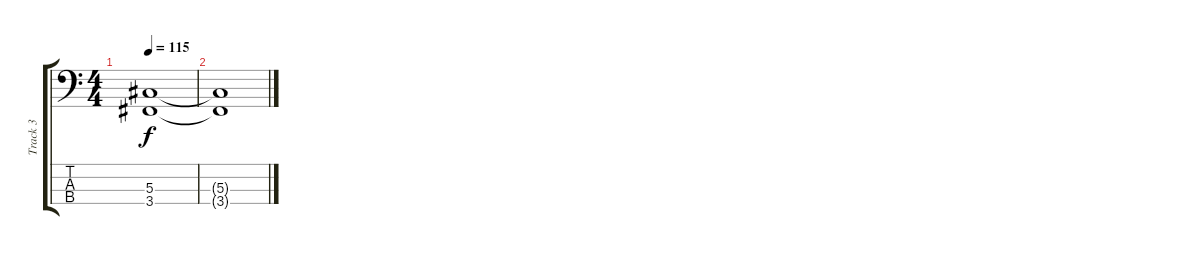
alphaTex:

\track ("Track 3" "Track 3") {instrument electricbassfinger}
\staff {score tabs}
\tuning (Gb2 Db2 Ab1 Eb1) {hide}
\ts (4 4)
\tempo 115
\clef f4
\ks c
(5.3 3.4).1{dy f} |
(5.3{t} 3.4{t}).1
